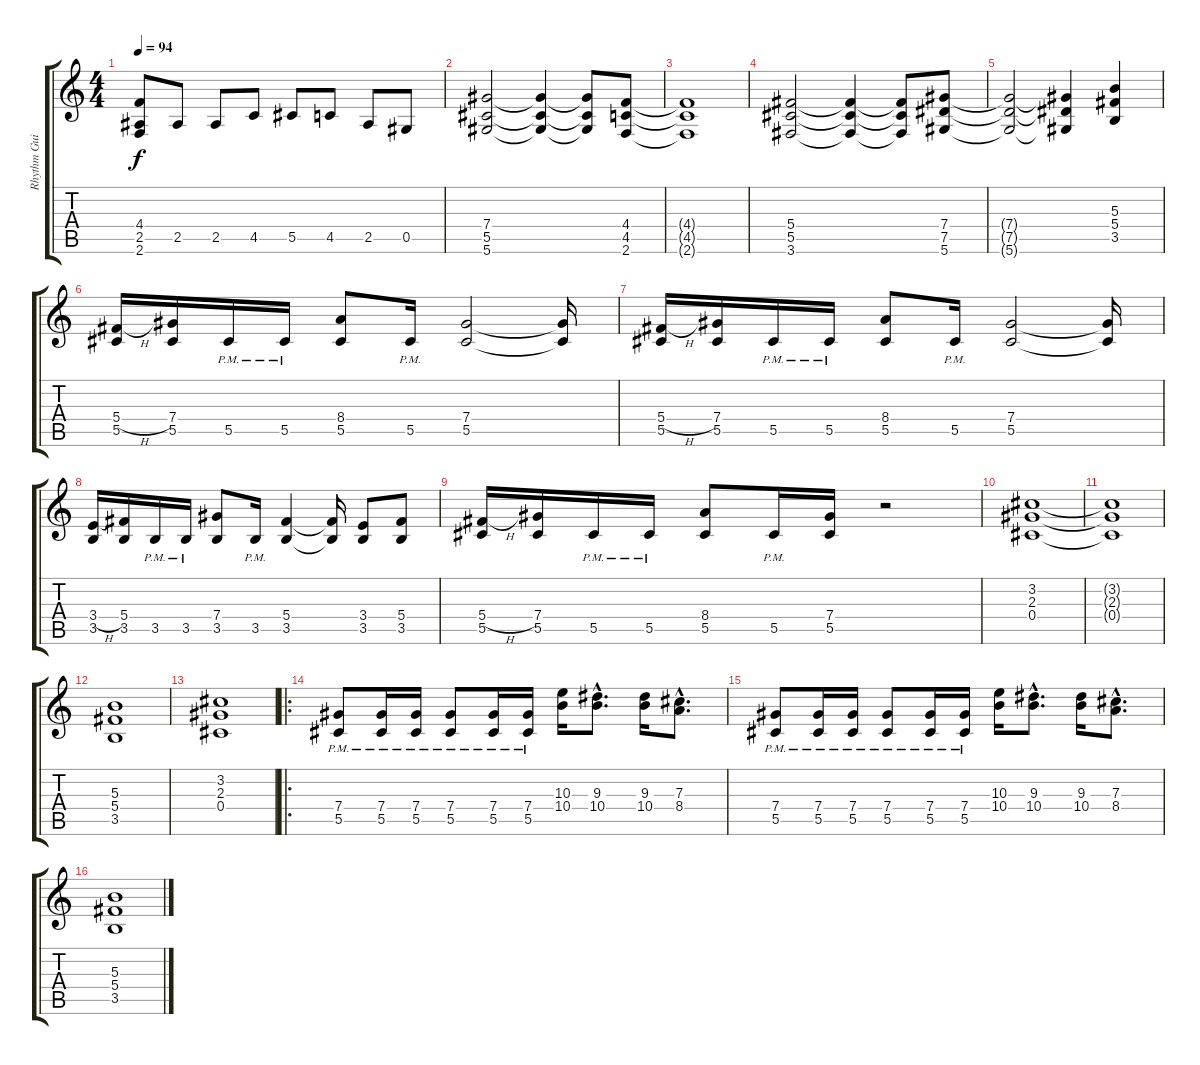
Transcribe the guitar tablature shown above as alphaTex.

\track ("Rhythm Guitar" "Rhythm Gui") {instrument distortionguitar}
\staff {score tabs}
\tuning (Eb4 Bb3 Gb3 Db3 Ab2 Eb2) {hide}
\ts (4 4)
\tempo 94
\clef g2
\ks c
(4.4{t} 2.5{t} 2.6{t}).8{dy f} 2.5.8 2.5.8 4.5.8 5.5.8 4.5.8 2.5.8 0.5.8 |
(7.4 5.5 5.6).2 (7.4{t} 5.5{t} 5.6{t}).4 (7.4{t} 5.5{t} 5.6{t}).8 (4.4 4.5 2.6).8 |
(4.4{t} 4.5{t} 2.6{t}).1 |
(5.4 5.5 3.6).2 (5.4{t} 5.5{t} 3.6{t}).4 (5.4{t} 5.5{t} 3.6{t}).8 (7.4 7.5 5.6).8 |
(7.4{t} 7.5{t} 5.6{t}).2 (7.4{t} 7.5{t} 5.6{t}).4 (5.3 5.4 3.5).4 |
(5.4{h} 5.5).16 (7.4 5.5).16 5.5{pm}.16 5.5{pm}.16 (8.4 5.5).8 5.5{pm}.16 (7.4 5.5).2 (7.4{t} 5.5{t}).16 |
(5.4{h} 5.5).16 (7.4 5.5).16 5.5{pm}.16 5.5{pm}.16 (8.4 5.5).8 5.5{pm}.16 (7.4 5.5).2 (7.4{t} 5.5{t}).16 |
(3.4{h} 3.5).16 (5.4 3.5).16 3.5{pm}.16 3.5{pm}.16 (7.4 3.5).8 3.5{pm}.16 (5.4 3.5).4 (5.4{t} 3.5{t}).16 (3.4 3.5).8 (5.4 3.5).8 |
(5.4{h} 5.5).16 (7.4 5.5).16 5.5{pm}.16 5.5{pm}.16 (8.4 5.5).8 5.5{pm}.16 (7.4 5.5).16 r.2 |
(3.2 2.3 0.4).1 |
(3.2{t} 2.3{t} 0.4{t}).1 |
(5.3 5.4 3.5).1 |
(3.2 2.3 0.4).1 |
\ro
(7.4{pm} 5.5{pm}).8 (7.4{pm} 5.5{pm}).16 (7.4{pm} 5.5{pm}).16 (7.4{pm} 5.5{pm}).8 (7.4{pm} 5.5{pm}).16 (7.4{pm} 5.5{pm}).16 (10.3 10.4).16 (9.3{hac} 10.4{hac}).8{d} (9.3 10.4).16 (7.3{hac} 8.4{hac}).8{d} |
(7.4{pm} 5.5{pm}).8 (7.4{pm} 5.5{pm}).16 (7.4{pm} 5.5{pm}).16 (7.4{pm} 5.5{pm}).8 (7.4{pm} 5.5{pm}).16 (7.4{pm} 5.5{pm}).16 (10.3 10.4).16 (9.3{hac} 10.4{hac}).8{d} (9.3 10.4).16 (7.3{hac} 8.4{hac}).8{d} |
(5.3 5.4 3.5).1
